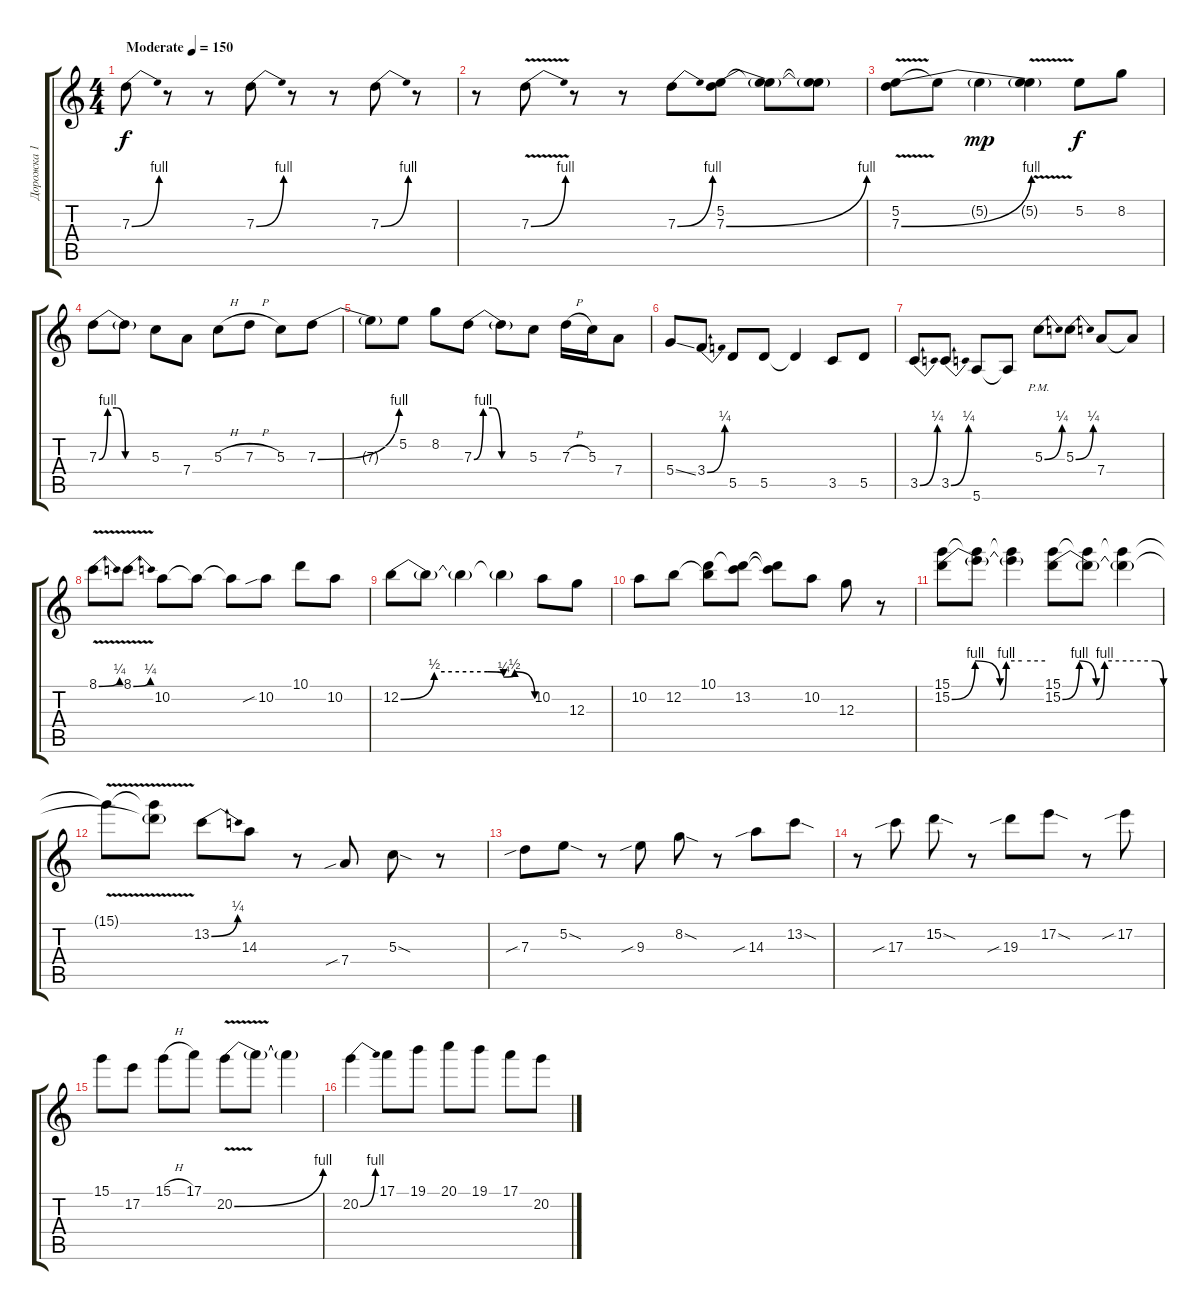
\track ("Дорожка 1" "Дорожка 1") {instrument overdrivenguitar}
\staff {score tabs}
\tuning (E4 B3 G3 D3 A2 E2) {hide}
\ts (4 4)
\tempo (150 "Moderate")
\clef g2
\ks c
7.3{be (bend 0 0 60 4)}.8{dy f instrument overdrivenguitar} r.8 r.8 7.3{be (bend 0 0 60 4)}.8 r.8 r.8 7.3{be (bend 0 0 60 4)}.8 r.8 |
r.8 7.3{be (bend 0 0 60 4) v}.8 r.8 r.8 7.3{be (bend 0 0 60 4)}.8 (5.2 7.3{be (bend 0 0 60 4)}).8 (5.2{t} 7.3{t}).8 (5.2{t} 7.3{t}).8 |
(5.2 7.3{be (bend 0 0 60 4) v}).8 5.2{t}.8 5.2{g}.4{dy mp} (5.2{g} 7.3{v t}).4 5.2.8{dy f} 8.2.8 |
7.3{be (custom 0 0 10 4 20 4 30 0 60 0)}.8 7.3{t}.8 5.3.8 7.4.8 5.3{h}.8 7.3{h}.8 5.3.8 7.3{be (bend 0 0 60 4)}.8 |
7.3{t}.8 5.2.8 8.2.8 7.3{be (custom 0 0 10 4 20 4 30 0 60 0)}.8 7.3{t}.8 5.3.8 7.3{h}.16 5.3.16 7.4.8 |
5.4{ss}.8 3.4{be (bend 0 0 60 1)}.8 5.5.8 5.5.8 5.5{t}.4 3.5.8 5.5.8 |
3.5{be (bend 0 0 60 1)}.8 3.5{be (bend 0 0 60 1)}.8 5.6.8 5.6{t}.8 5.3{be (bend 0 0 60 1) pm}.8 5.3{be (bend 0 0 60 1)}.8 7.4.8 7.4{t}.8 |
8.1{be (bend 0 0 60 1) v}.8 8.1{be (bend 0 0 60 1) v}.8 10.2.8 10.2{t}.8 10.2{t}.8 10.2{sib}.8 10.1.8 10.2.8 |
12.2{be (custom 0 0 15 2 39 2 46 1 51 2 60 0)}.8 12.2{t}.8 12.2{t}.4 12.2{t}.4 10.2.8 12.3.8 |
10.2.8 12.2.8 (10.1 12.2{t}).8 (10.1{t} 13.2).8 (10.1{t} 13.2{t}).8 10.2.8 12.3.8 r.8 |
(15.1 15.2{be (custom 0 0 15 4 31 0 35 4 45 4 60 4)}).8 (15.1{t} 15.2{t}).8 (15.1{t} 15.2{t}).4 (15.1 15.2{be (custom 0 0 10 4 20 0 25 4 55 4 60 0)}).8 (15.1{t} 15.2{t}).8 (15.1{t} 15.2{t}).4 |
15.1{v t}.8 (15.1{t} 15.2{t}).8 13.2{be (bend 0 0 60 1)}.8 14.3.8 r.8 7.4{sib}.8 5.3{sod}.8 r.8 |
7.3{sib}.8 5.2{sod}.8 r.8 9.3{sib}.8 8.2{sod}.8 r.8 14.3{sib}.8 13.2{sod}.8 |
r.8 17.3{sib}.8 15.2{sod}.8 r.8 19.3{sib}.8 17.2{sod}.8 r.8 17.2{sib}.8 |
15.1.8 17.2.8 15.1{h}.8 17.1.8 20.2{be (bend 0 0 60 4) v}.8 20.2{t}.8 20.2{t}.4 |
20.2{be (bend 0 0 60 4)}.4 17.1.8 19.1.8 20.1.8 19.1.8 17.1.8 20.2.8
